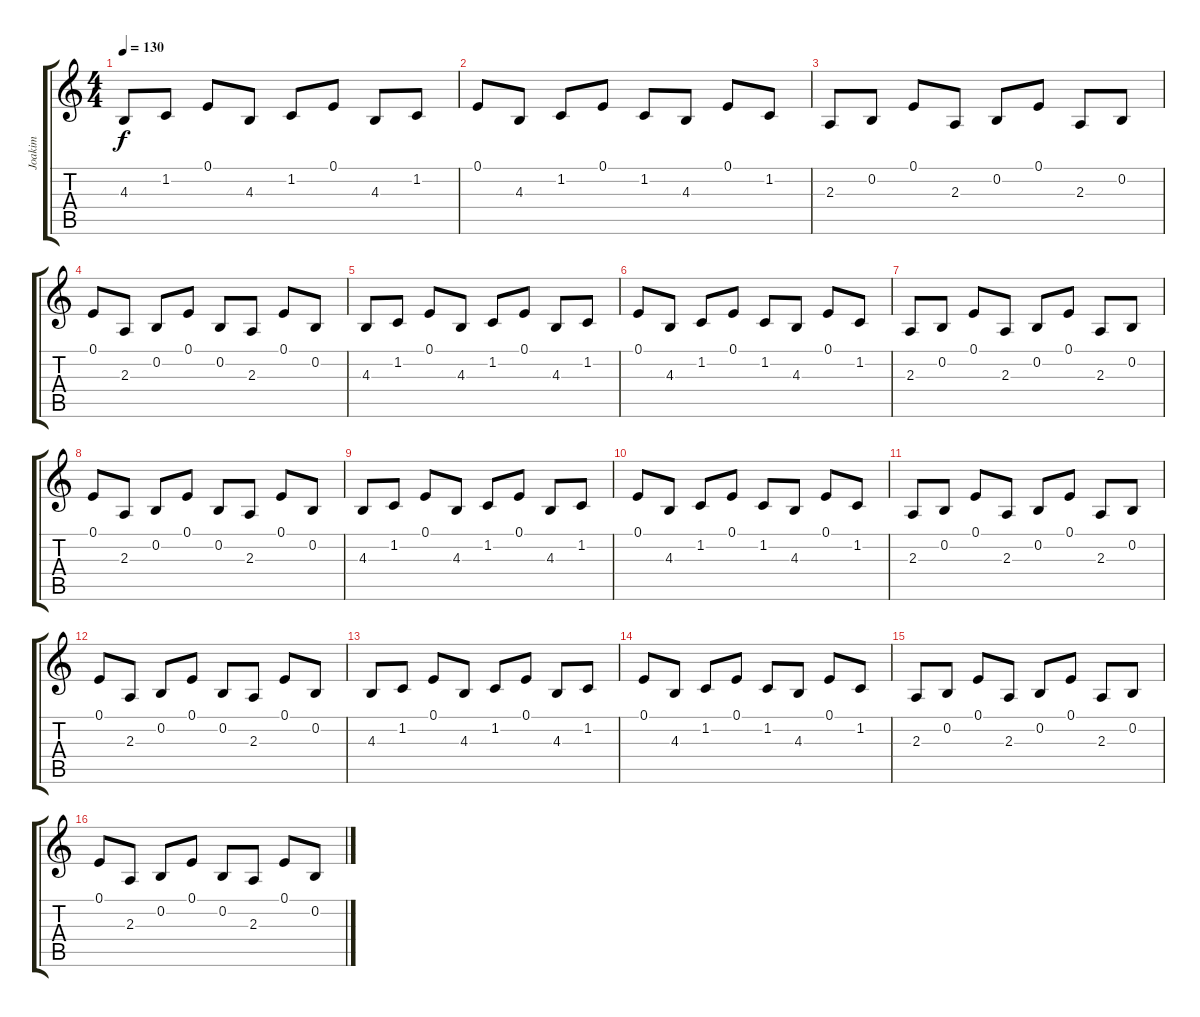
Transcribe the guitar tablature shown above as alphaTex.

\track ("Joakim" "Joakim") {instrument acousticgrandpiano}
\staff {score tabs}
\tuning (E4 B3 G3 D3 A2 E2) {hide}
\ts (4 4)
\tempo 130
\clef g2
\ks c
4.3.8{dy f} 1.2.8 0.1.8 4.3.8 1.2.8 0.1.8 4.3.8 1.2.8 |
0.1.8 4.3.8 1.2.8 0.1.8 1.2.8 4.3.8 0.1.8 1.2.8 |
2.3.8 0.2.8 0.1.8 2.3.8 0.2.8 0.1.8 2.3.8 0.2.8 |
0.1.8 2.3.8 0.2.8 0.1.8 0.2.8 2.3.8 0.1.8 0.2.8 |
4.3.8 1.2.8 0.1.8 4.3.8 1.2.8 0.1.8 4.3.8 1.2.8 |
0.1.8 4.3.8 1.2.8 0.1.8 1.2.8 4.3.8 0.1.8 1.2.8 |
2.3.8 0.2.8 0.1.8 2.3.8 0.2.8 0.1.8 2.3.8 0.2.8 |
0.1.8 2.3.8 0.2.8 0.1.8 0.2.8 2.3.8 0.1.8 0.2.8 |
4.3.8 1.2.8 0.1.8 4.3.8 1.2.8 0.1.8 4.3.8 1.2.8 |
0.1.8 4.3.8 1.2.8 0.1.8 1.2.8 4.3.8 0.1.8 1.2.8 |
2.3.8 0.2.8 0.1.8 2.3.8 0.2.8 0.1.8 2.3.8 0.2.8 |
0.1.8 2.3.8 0.2.8 0.1.8 0.2.8 2.3.8 0.1.8 0.2.8 |
4.3.8 1.2.8 0.1.8 4.3.8 1.2.8 0.1.8 4.3.8 1.2.8 |
0.1.8 4.3.8 1.2.8 0.1.8 1.2.8 4.3.8 0.1.8 1.2.8 |
2.3.8 0.2.8 0.1.8 2.3.8 0.2.8 0.1.8 2.3.8 0.2.8 |
0.1.8 2.3.8 0.2.8 0.1.8 0.2.8 2.3.8 0.1.8 0.2.8
